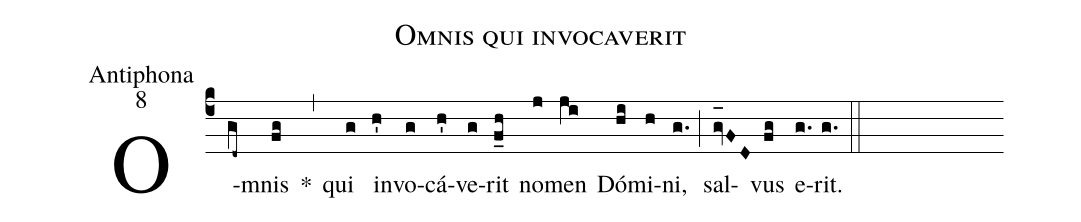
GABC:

name:Omnis qui invocaverit;
office-part:Antiphona;
mode:8;
%%
(c4) O(gd~)mnis(fg) *(,) qui(g) in(h')vo(g)cá(h')ve(g)rit(f_h) no(j)men(ji) Dó(hi)mi(h)ni,(g.) (;) sal(gv_[oh:h]FD)vus(fg) e(g.)rit.(g.) (::)

%<eu>E(j) u(j) o(i) u(j) a(h) e.</eu>(g.) (::)
